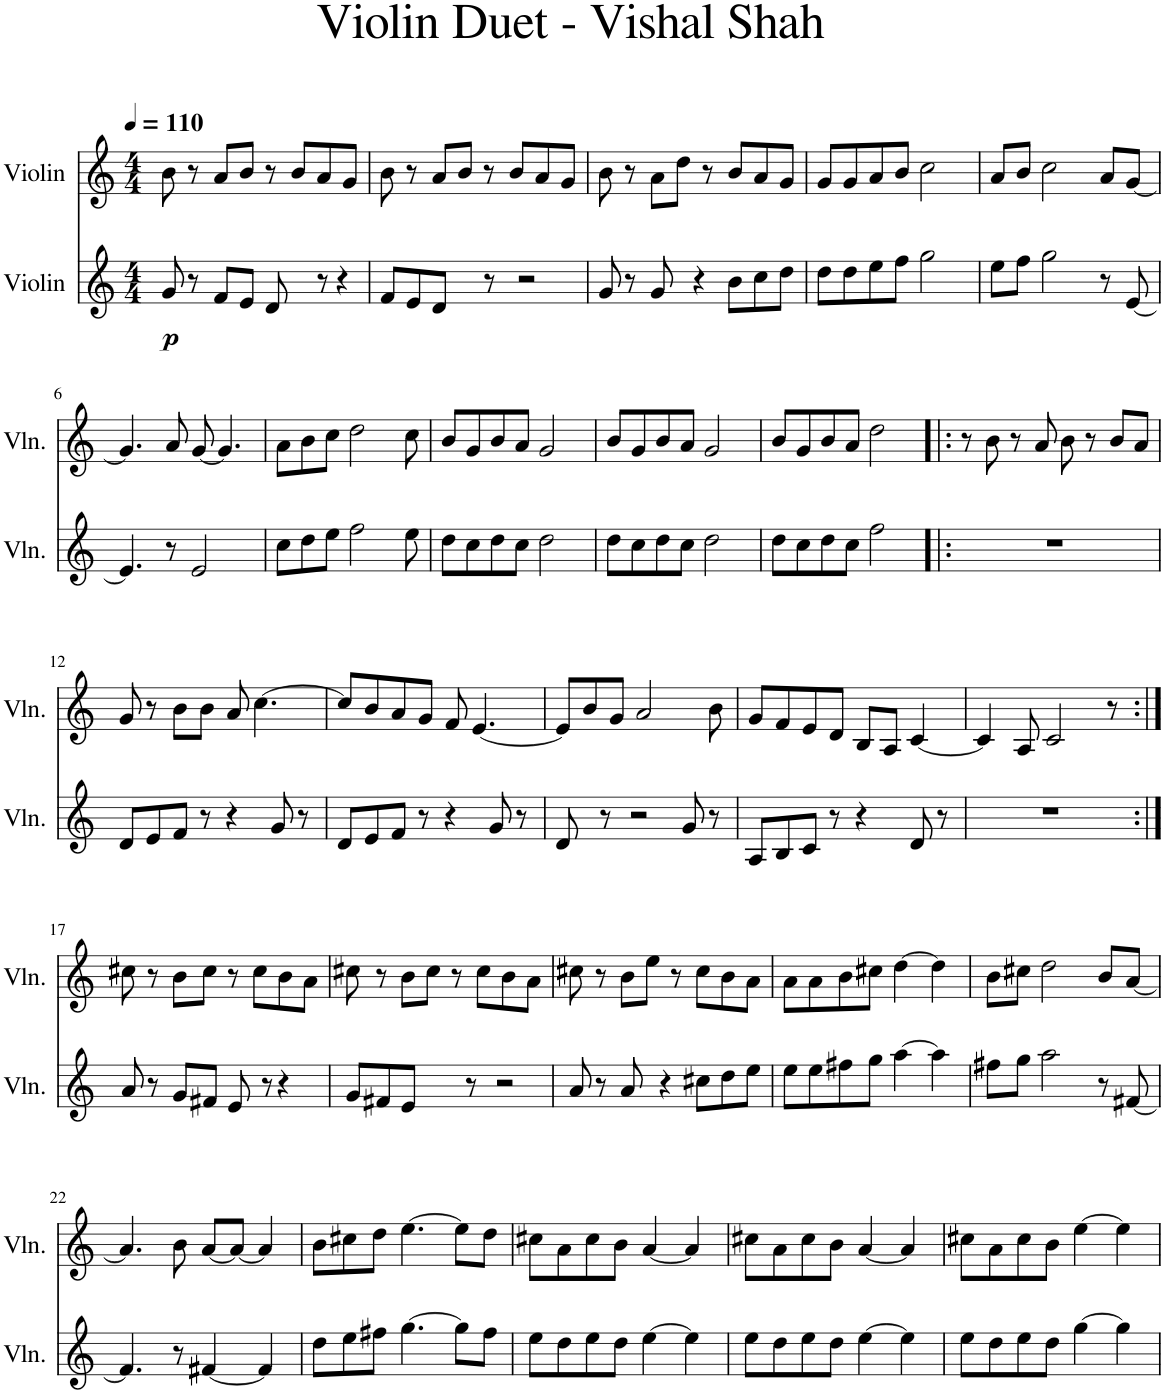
**kern	**dynam	**kern
*part2	*part2	*part1
*staff2	*staff2	*staff1
*I"Violin	*	*I"Violin
*I'Vln.	*	*I'Vln.
*clefG2	*	*clefG2
*k[]	*	*k[]
*M4/4	*	*M4/4
*MM110	*	*MM110
=1	=1	=1
!	!LO:DY:b	!
8g/	p	8b\
8r	.	8r
8f/L	.	8a/L
8e/J	.	8b/J
8d/	.	8r
8r	.	8b/L
4r	.	8a/
.	.	8g/J
=2	=2	=2
8f/L	.	8b\
8e/	.	8r
8d/J	.	8a/L
8r	.	8b/J
2r	.	8r
.	.	8b/L
.	.	8a/
.	.	8g/J
=3	=3	=3
8g/	.	8b\
8r	.	8r
8g/	.	8a\L
4r	.	8dd\J
.	.	8r
8b\L	.	8b/L
8cc\	.	8a/
8dd\J	.	8g/J
=4	=4	=4
8dd\L	.	8g/L
8dd\	.	8g/
8ee\	.	8a/
8ff\J	.	8b/J
2gg\	.	2cc\
=5	=5	=5
8ee\L	.	8a/L
8ff\J	.	8b/J
2gg\	.	2cc\
8r	.	8a/L
[8e/	.	[8g/J
!!LO:LB:g=z
=6	=6	=6
4.e/]	.	4.g/]
8r	.	8a/
2e/	.	[8g/
.	.	4.g/]
=7	=7	=7
8cc\L	.	8a\L
8dd\	.	8b\
8ee\J	.	8cc\J
2ff\	.	2dd\
8ee\	.	8cc\
=8	=8	=8
8dd\L	.	8b/L
8cc\	.	8g/
8dd\	.	8b/
8cc\J	.	8a/J
2dd\	.	2g/
=9	=9	=9
8dd\L	.	8b/L
8cc\	.	8g/
8dd\	.	8b/
8cc\J	.	8a/J
2dd\	.	2g/
=10	=10	=10
8dd\L	.	8b/L
8cc\	.	8g/
8dd\	.	8b/
8cc\J	.	8a/J
2ff\	.	2dd\
=11!|:	=11!|:	=11!|:
1r	.	8r
.	.	8b\
.	.	8r
.	.	8a/
.	.	8b\
.	.	8r
.	.	8b/L
.	.	8a/J
!!LO:LB:g=z
=12	=12	=12
8d/L	.	8g/
8e/	.	8r
8f/J	.	8b\L
8r	.	8b\J
4r	.	8a/
.	.	[4.cc\
8g/	.	.
8r	.	.
=13	=13	=13
8d/L	.	8cc/L]
8e/	.	8b/
8f/J	.	8a/
8r	.	8g/J
4r	.	8f/
.	.	[4.e/
8g/	.	.
8r	.	.
=14	=14	=14
8d/	.	8e/L]
8r	.	8b/
2r	.	8g/J
.	.	2a/
8g/	.	.
8r	.	8b\
=15	=15	=15
8A/L	.	8g/L
8B/	.	8f/
8c/J	.	8e/
8r	.	8d/J
4r	.	8B/L
.	.	8A/J
8d/	.	[4c/
8r	.	.
=16	=16	=16
1r	.	4c/]
.	.	8A/
.	.	2c/
.	.	8r
!!LO:LB:g=z
=17:|!	=17:|!	=17:|!
8a/	.	8cc#X\
8r	.	8r
8g/L	.	8b\L
8f#X/J	.	8cc#\J
8e/	.	8r
8r	.	8cc#\L
4r	.	8b\
.	.	8a\J
=18	=18	=18
8g/L	.	8cc#X\
8f#X/	.	8r
8e/J	.	8b\L
8r	.	8cc#\J
2r	.	8r
.	.	8cc#\L
.	.	8b\
.	.	8a\J
=19	=19	=19
8a/	.	8cc#X\
8r	.	8r
8a/	.	8b\L
4r	.	8ee\J
.	.	8r
8cc#X\L	.	8cc#\L
8dd\	.	8b\
8ee\J	.	8a\J
=20	=20	=20
8ee\L	.	8a\L
8ee\	.	8a\
8ff#X\	.	8b\
8gg\J	.	8cc#X\J
[4aa\	.	[4dd\
4aa\]	.	4dd\]
=21	=21	=21
8ff#X\L	.	8b\L
8gg\J	.	8cc#X\J
2aa\	.	2dd\
8r	.	8b/L
[8f#X/	.	[8a/J
!!LO:LB:g=z
=22	=22	=22
4.f#/]	.	4.a/]
8r	.	8b\
[4f#X/	.	[8a/L
.	.	8a/J_
4f#/]	.	4a/]
=23	=23	=23
8dd\L	.	8b\L
8ee\	.	8cc#X\
8ff#X\J	.	8dd\J
[4.gg\	.	[4.ee\
8gg\L]	.	8ee\L]
8ff#\J	.	8dd\J
=24	=24	=24
8ee\L	.	8cc#X\L
8dd\	.	8a\
8ee\	.	8cc#\
8dd\J	.	8b\J
[4ee\	.	[4a/
4ee\]	.	4a/]
=25	=25	=25
8ee\L	.	8cc#X\L
8dd\	.	8a\
8ee\	.	8cc#\
8dd\J	.	8b\J
[4ee\	.	[4a/
4ee\]	.	4a/]
=26	=26	=26
8ee\L	.	8cc#X\L
8dd\	.	8a\
8ee\	.	8cc#\
8dd\J	.	8b\J
[4gg\	.	[4ee\
4gg\]	.	4ee\]
=	=	=
*-	*-	*-
